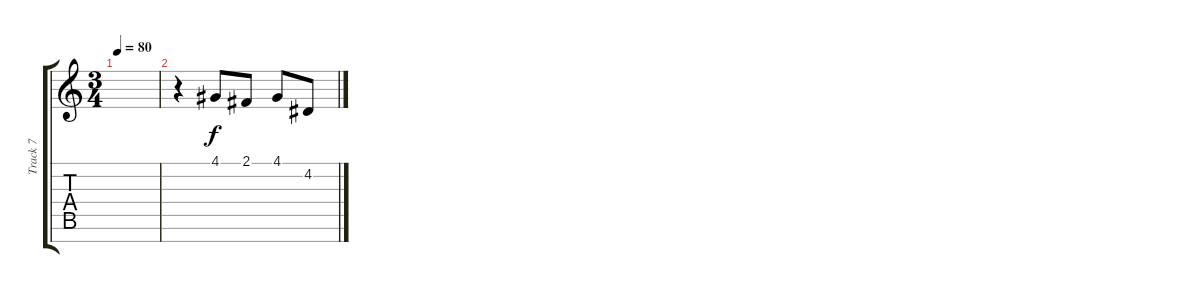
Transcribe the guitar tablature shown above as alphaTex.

\track ("Track 7" "Track 7") {instrument pizzicatostrings}
\staff {score tabs}
\tuning (E4 B3 G3 D3 A2 E2 B1) {hide}
\ts (3 4)
\tempo 80
\clef g2
\ks c
|
r.4 4.1.8 2.1.8 4.1.8 4.2.8
